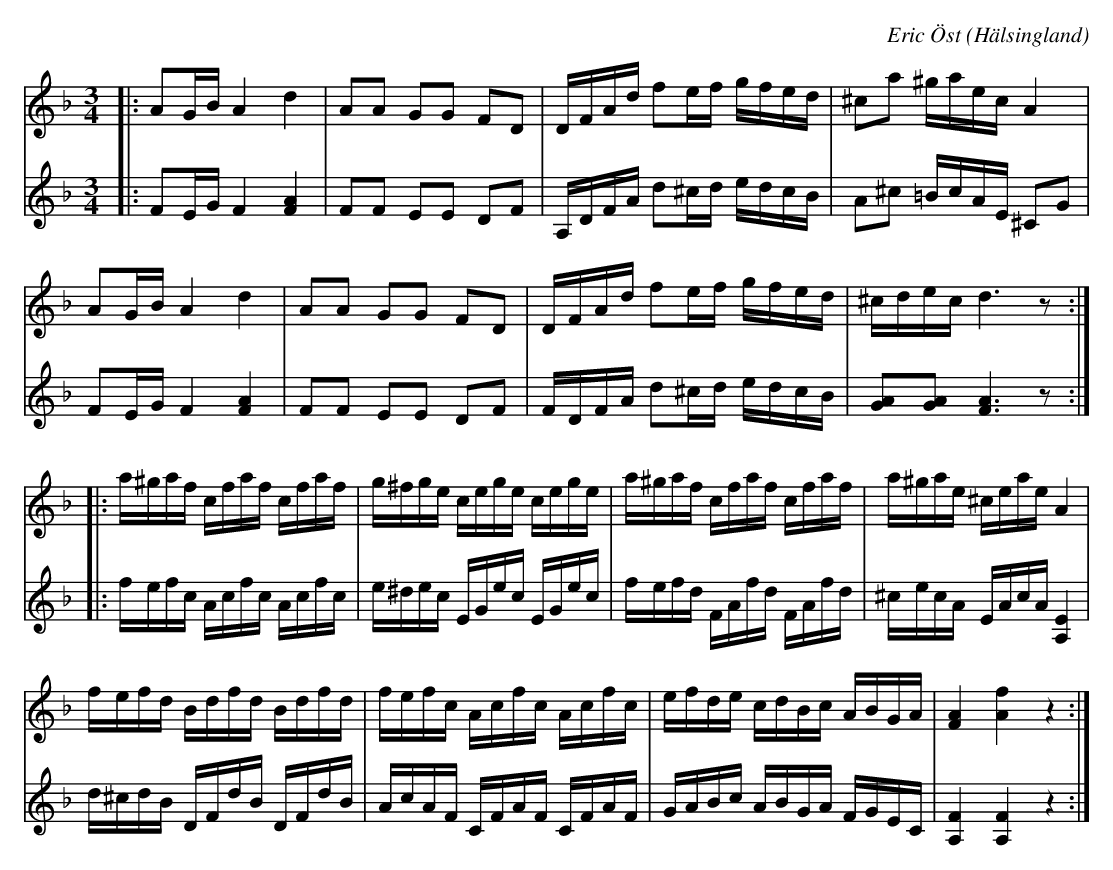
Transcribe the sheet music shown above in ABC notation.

X:1
C:Eric Öst
O:Hälsingland
M:3/4
L:1/16
V:1 clef=treble
V:2 clef=treble
K:Dm
V:1
|:A2GB A4 d4   |A2A2 G2G2 F2D2|DFAd f2ef gfed  |^c2a2 ^gaec A4      |
A2GB A4 d4     |A2A2 G2G2 F2D2|DFAd f2ef gfed  |^cdec d6z2         :|
V:2
|:F2EG F4 [AF]4|F2F2 E2E2 D2F2|A,DFA d2^cd edcB|A2^c2 =BcAE ^C2G2   |
F2EG F4 [AF]4  |F2F2 E2E2 D2F2|FDFA d2^cd edcB |[AG]2[AG]2 [AF]6 z2:|
V:1
|:a^gaf cfaf cfaf|g^fge cege cege|a^gaf cfaf cfaf|a^gae ^ceae A4   |
fefd Bdfd Bdfd   |fefc Acfc Acfc |efde cdBc ABGA |[AF]4 [fA]4 z4  :|
V:2
|:fefc Acfc Acfc |e^dec EGec EGec|fefd FAfd FAfd |^cecA EAcA [EA,]4|
d^cdB DFdB DFdB  |AcAF CFAF CFAF |GABc ABGA FGEC |[FA,]4 [FA,]4 z4:|
